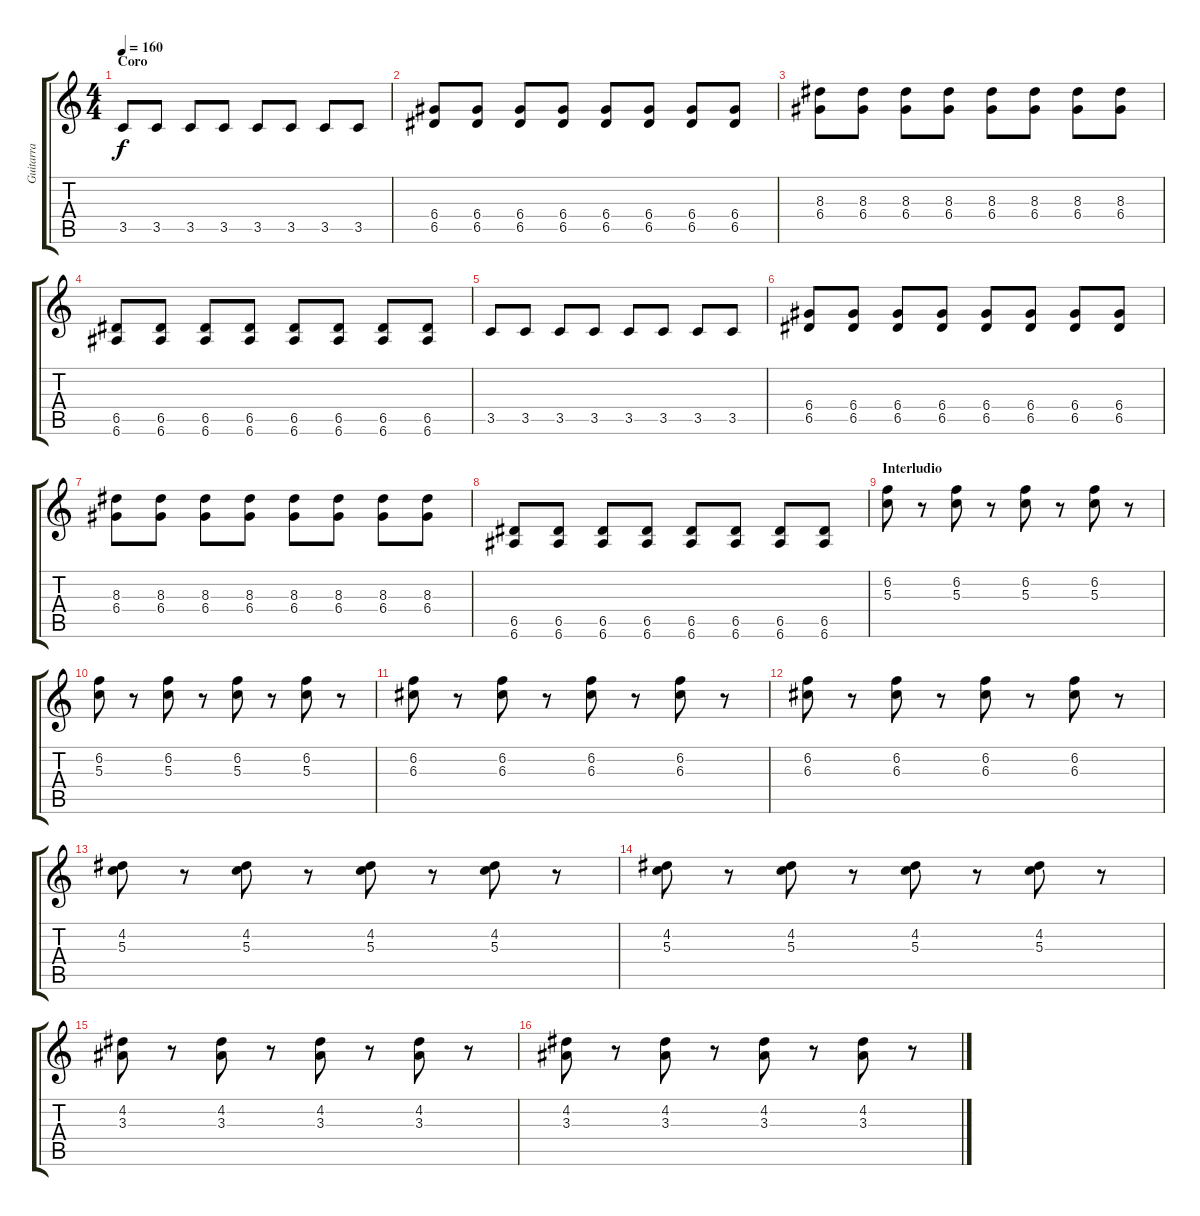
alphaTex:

\track ("Guitarra" "Guitarra") {instrument distortionguitar}
\staff {score tabs}
\tuning (E4 B3 G3 D3 A2 E2) {hide}
\ts (4 4)
\section ("" "Coro")
\tempo 160
\clef g2
\ks c
3.5.8{dy f} 3.5.8 3.5.8 3.5.8 3.5.8 3.5.8 3.5.8 3.5.8 |
(6.4 6.5).8 (6.4 6.5).8 (6.4 6.5).8 (6.4 6.5).8 (6.4 6.5).8 (6.4 6.5).8 (6.4 6.5).8 (6.4 6.5).8 |
(8.3 6.4).8 (8.3 6.4).8 (8.3 6.4).8 (8.3 6.4).8 (8.3 6.4).8 (8.3 6.4).8 (8.3 6.4).8 (8.3 6.4).8 |
(6.5 6.6).8 (6.5 6.6).8 (6.5 6.6).8 (6.5 6.6).8 (6.5 6.6).8 (6.5 6.6).8 (6.5 6.6).8 (6.5 6.6).8 |
3.5.8 3.5.8 3.5.8 3.5.8 3.5.8 3.5.8 3.5.8 3.5.8 |
(6.4 6.5).8 (6.4 6.5).8 (6.4 6.5).8 (6.4 6.5).8 (6.4 6.5).8 (6.4 6.5).8 (6.4 6.5).8 (6.4 6.5).8 |
(8.3 6.4).8 (8.3 6.4).8 (8.3 6.4).8 (8.3 6.4).8 (8.3 6.4).8 (8.3 6.4).8 (8.3 6.4).8 (8.3 6.4).8 |
(6.5 6.6).8 (6.5 6.6).8 (6.5 6.6).8 (6.5 6.6).8 (6.5 6.6).8 (6.5 6.6).8 (6.5 6.6).8 (6.5 6.6).8 |
\section ("" "Interludio")
(6.2 5.3).8 r.8 (6.2 5.3).8 r.8 (6.2 5.3).8 r.8 (6.2 5.3).8 r.8 |
(6.2 5.3).8 r.8 (6.2 5.3).8 r.8 (6.2 5.3).8 r.8 (6.2 5.3).8 r.8 |
(6.2 6.3).8 r.8 (6.2 6.3).8 r.8 (6.2 6.3).8 r.8 (6.2 6.3).8 r.8 |
(6.2 6.3).8 r.8 (6.2 6.3).8 r.8 (6.2 6.3).8 r.8 (6.2 6.3).8 r.8 |
(4.2 5.3).8 r.8 (4.2 5.3).8 r.8 (4.2 5.3).8 r.8 (4.2 5.3).8 r.8 |
(4.2 5.3).8 r.8 (4.2 5.3).8 r.8 (4.2 5.3).8 r.8 (4.2 5.3).8 r.8 |
(4.2 3.3).8 r.8 (4.2 3.3).8 r.8 (4.2 3.3).8 r.8 (4.2 3.3).8 r.8 |
(4.2 3.3).8 r.8 (4.2 3.3).8 r.8 (4.2 3.3).8 r.8 (4.2 3.3).8 r.8
